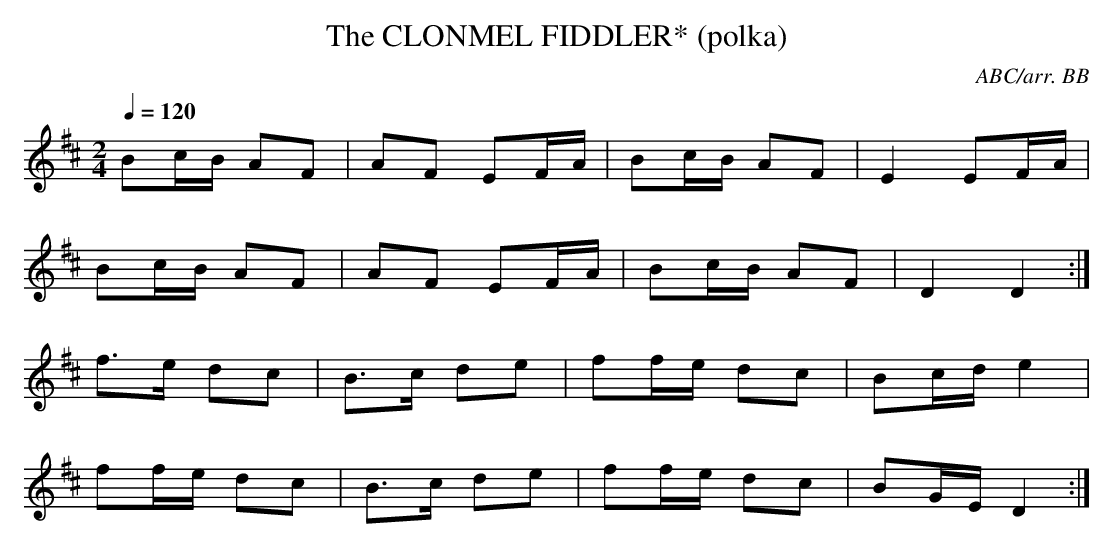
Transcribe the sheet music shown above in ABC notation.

X:1
T:CLONMEL FIDDLER* (polka), The
C:ABC/arr. BB
Q:1/4=120
L:1/8
M:2/4
K:D
Bc/B/ AF|AF EF/A/|Bc/B/ AF|E2 EF/A/|
Bc/B/ AF|AF EF/A/|Bc/B/ AF|D2 D2 :|
f>e dc|B>c de|ff/e/ dc|Bc/d/ e2|
ff/e/ dc|B>c de|ff/e/ dc|BG/E/ D2 :|
